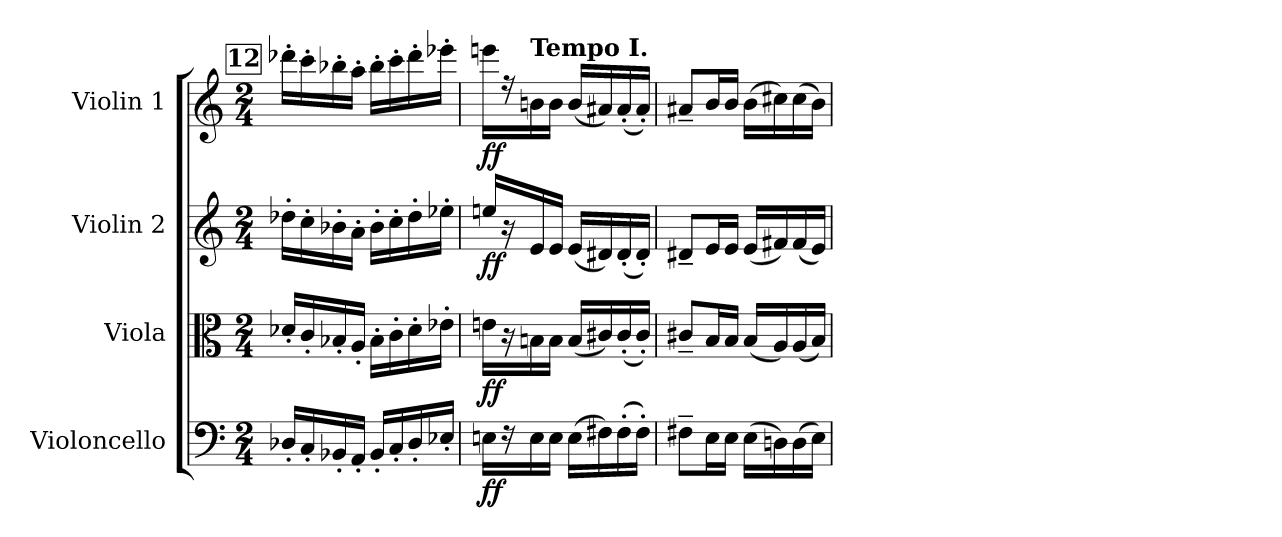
**kern	**dynam	**kern	**dynam	**kern	**dynam	**kern	**dynam
*part4	*part4	*part3	*part3	*part2	*part2	*part1	*part1
*staff4	*staff4	*staff3	*staff3	*staff2	*staff2	*staff1	*staff1
*I"Violoncello	*	*I"Viola	*	*I"Violin 2	*	*I"Violin 1	*
*I'Vc	*	*I'Vla	*	*I'Vln	*	*I'Vln	*
!!LO:PB:g=z
*clefF4	*	*clefC3	*	*clefG2	*	*clefG2	*
*k[]	*	*k[]	*	*k[]	*	*k[]	*
*M2/4	*	*M2/4	*	*M2/4	*	*M2/4	*
!!LO:REH:place=s1:a:B:cj:fs=14:t=12
=121	=121	=121	=121	=121	=121	=121	=121
16D-X'/LL	.	16d-X'/LL	.	16dd-X'\LL	.	16ddd-X'\LL	.
16C'/	.	16c'/	.	16cc'\	.	16ccc'\	.
16BB-X'/	.	16B-X'/	.	16b-X'\	.	16bb-X'\	.
16AA'/JJ	.	16A'/JJ	.	16a'\JJ	.	16aa'\JJ	.
16BB-'/LL	.	16B-'\LL	.	16b-'\LL	.	16bb-'\LL	.
16C'/	.	16c'\	.	16cc'\	.	16ccc'\	.
16D-'/	.	16d-'\	.	16dd-'\	.	16ddd-'\	.
16E-X'/JJ	.	16e-X'\JJ	.	16ee-X'\JJ	.	16eee-X'\JJ	.
=122	=122	=122	=122	=122	=122	=122	=122
!	!LO:DY:b	!	!LO:DY:b	!	!LO:DY:b	!	!LO:DY:b
16En\LL	ff	16en\LL	ff	16een/LL	ff	16eeen\LL	ff
16r	.	16r	.	16r	.	16r	.
!	!	!	!	!	!	!LO:TX:a:B:t=Tempo I.	!
16E\	.	16Bn\	.	16e/	.	16bn\	.
16E\JJ	.	16B\JJ	.	16e/JJ	.	16b\JJ	.
(16E\LL	.	(16B/LL	.	(16e/LL	.	(16b/LL	.
16F#X\)	.	16c#X/)	.	16d#X/)	.	16a#X/)	.
(16F#'\	.	(16c#'/	.	(16d#'/	.	(16a#'/	.
16F#'\JJ)	.	16c#'/JJ)	.	16d#'/JJ)	.	16a#'/JJ)	.
=123	=123	=123	=123	=123	=123	=123	=123
8F#X~\L	.	8c#X~/L	.	8d#X~/L	.	8a#X~/L	.
16E\L	.	16B/L	.	16e/L	.	16b/L	.
16E\JJ	.	16B/JJ	.	16e/JJ	.	16b/JJ	.
(16E\LL	.	(16B/LL	.	(16e/LL	.	(16b\LL	.
16Dn\)	.	16A/)	.	16f#X/)	.	16cc#X\)	.
(16D\	.	(16A/	.	(16f#/	.	(16cc#\	.
16E\JJ)	.	16B/JJ)	.	16e/JJ)	.	16b\JJ)	.
=	=	=	=	=	=	=	=
*-	*-	*-	*-	*-	*-	*-	*-
